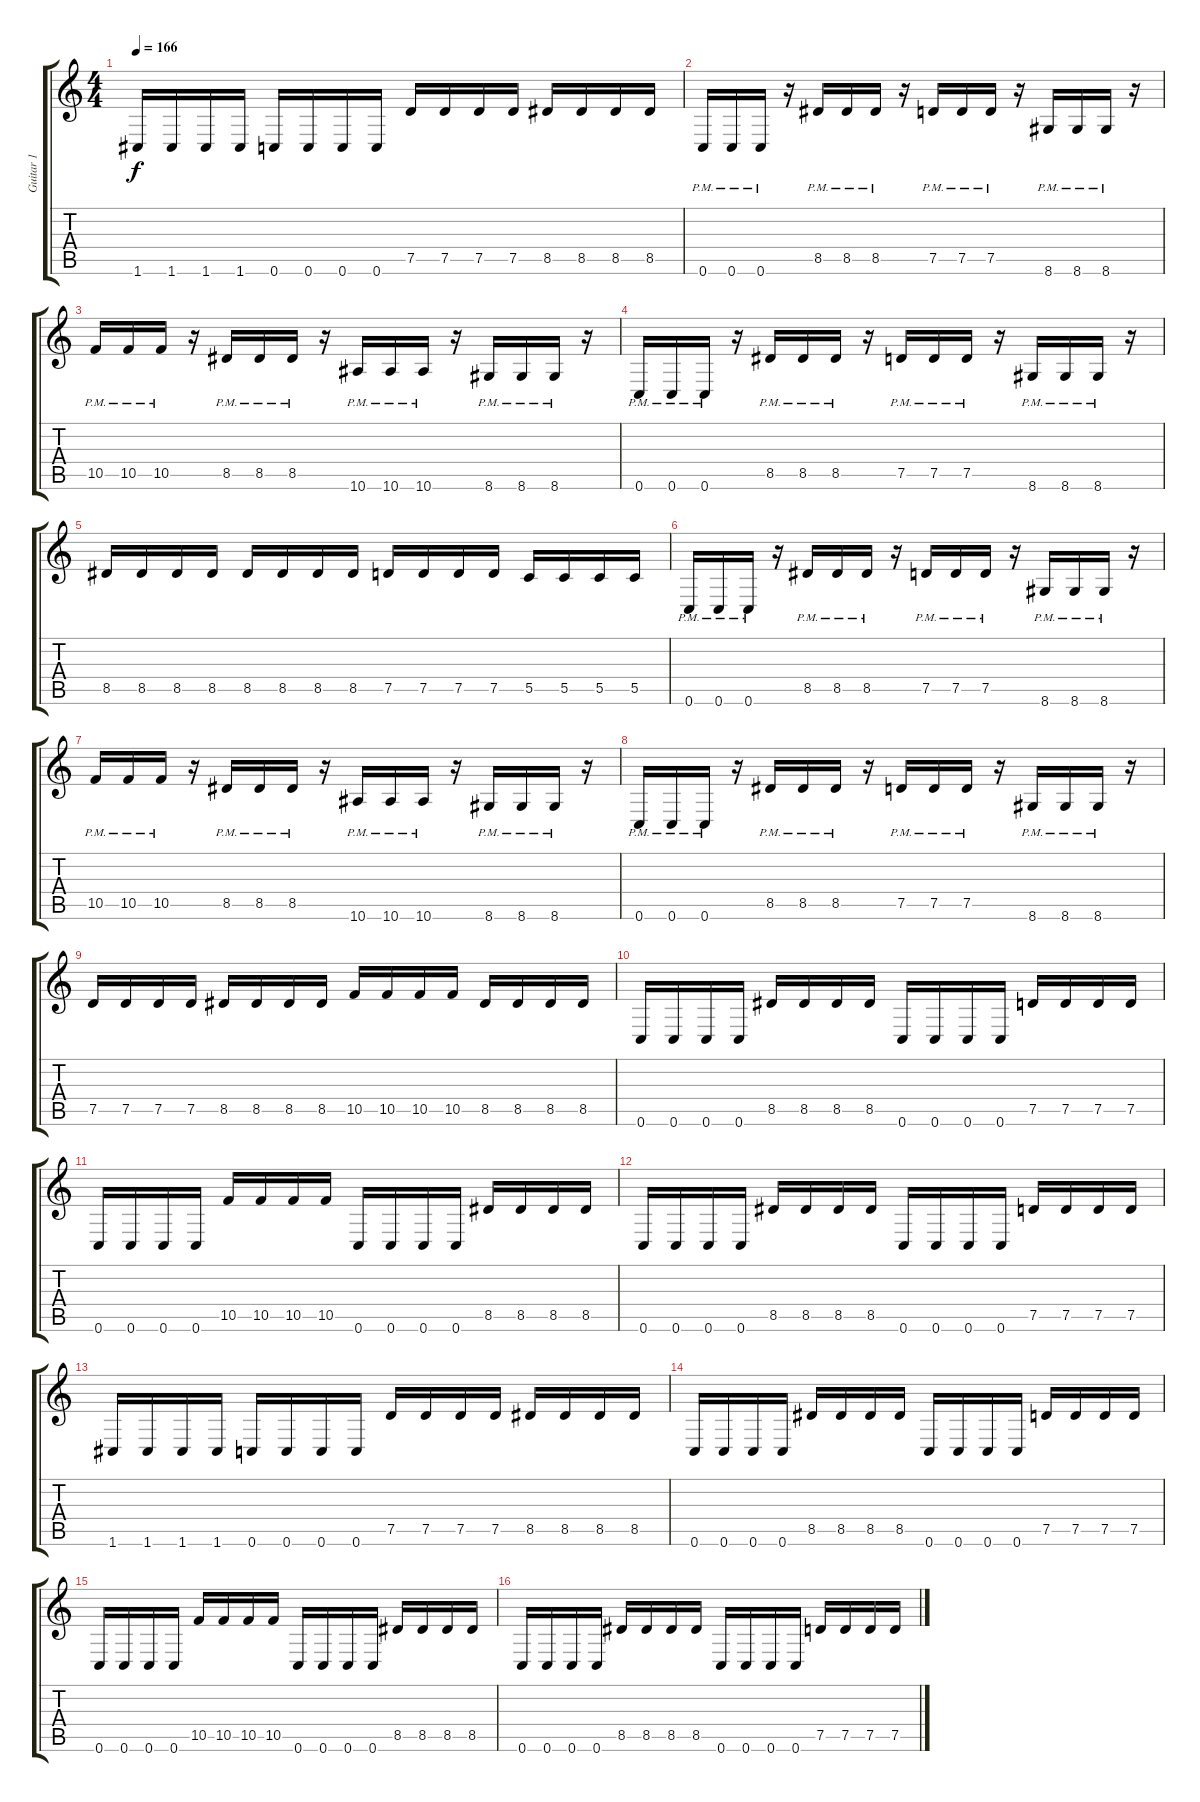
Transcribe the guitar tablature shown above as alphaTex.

\track ("Guitar 1" "Guitar 1") {instrument distortionguitar}
\staff {score tabs}
\tuning (D4 A3 F3 C3 G2 C2) {hide}
\ts (4 4)
\tempo 166
\clef g2
\ks c
1.6.16{dy f} 1.6.16 1.6.16 1.6.16 0.6.16 0.6.16 0.6.16 0.6.16 7.5.16 7.5.16 7.5.16 7.5.16 8.5.16 8.5.16 8.5.16 8.5.16 |
0.6{pm}.16 0.6{pm}.16 0.6{pm}.16 r.16 8.5{pm}.16 8.5{pm}.16 8.5{pm}.16 r.16 7.5{pm}.16 7.5{pm}.16 7.5{pm}.16 r.16 8.6{pm}.16 8.6{pm}.16 8.6{pm}.16 r.16 |
10.5{pm}.16 10.5{pm}.16 10.5{pm}.16 r.16 8.5{pm}.16 8.5{pm}.16 8.5{pm}.16 r.16 10.6{pm}.16 10.6{pm}.16 10.6{pm}.16 r.16 8.6{pm}.16 8.6{pm}.16 8.6{pm}.16 r.16 |
0.6{pm}.16 0.6{pm}.16 0.6{pm}.16 r.16 8.5{pm}.16 8.5{pm}.16 8.5{pm}.16 r.16 7.5{pm}.16 7.5{pm}.16 7.5{pm}.16 r.16 8.6{pm}.16 8.6{pm}.16 8.6{pm}.16 r.16 |
8.5.16 8.5.16 8.5.16 8.5.16 8.5.16 8.5.16 8.5.16 8.5.16 7.5.16 7.5.16 7.5.16 7.5.16 5.5.16 5.5.16 5.5.16 5.5.16 |
0.6{pm}.16 0.6{pm}.16 0.6{pm}.16 r.16 8.5{pm}.16 8.5{pm}.16 8.5{pm}.16 r.16 7.5{pm}.16 7.5{pm}.16 7.5{pm}.16 r.16 8.6{pm}.16 8.6{pm}.16 8.6{pm}.16 r.16 |
10.5{pm}.16 10.5{pm}.16 10.5{pm}.16 r.16 8.5{pm}.16 8.5{pm}.16 8.5{pm}.16 r.16 10.6{pm}.16 10.6{pm}.16 10.6{pm}.16 r.16 8.6{pm}.16 8.6{pm}.16 8.6{pm}.16 r.16 |
0.6{pm}.16 0.6{pm}.16 0.6{pm}.16 r.16 8.5{pm}.16 8.5{pm}.16 8.5{pm}.16 r.16 7.5{pm}.16 7.5{pm}.16 7.5{pm}.16 r.16 8.6{pm}.16 8.6{pm}.16 8.6{pm}.16 r.16 |
7.5.16 7.5.16 7.5.16 7.5.16 8.5.16 8.5.16 8.5.16 8.5.16 10.5.16 10.5.16 10.5.16 10.5.16 8.5.16 8.5.16 8.5.16 8.5.16 |
0.6.16 0.6.16 0.6.16 0.6.16 8.5.16 8.5.16 8.5.16 8.5.16 0.6.16 0.6.16 0.6.16 0.6.16 7.5.16 7.5.16 7.5.16 7.5.16 |
0.6.16 0.6.16 0.6.16 0.6.16 10.5.16 10.5.16 10.5.16 10.5.16 0.6.16 0.6.16 0.6.16 0.6.16 8.5.16 8.5.16 8.5.16 8.5.16 |
0.6.16 0.6.16 0.6.16 0.6.16 8.5.16 8.5.16 8.5.16 8.5.16 0.6.16 0.6.16 0.6.16 0.6.16 7.5.16 7.5.16 7.5.16 7.5.16 |
1.6.16 1.6.16 1.6.16 1.6.16 0.6.16 0.6.16 0.6.16 0.6.16 7.5.16 7.5.16 7.5.16 7.5.16 8.5.16 8.5.16 8.5.16 8.5.16 |
0.6.16 0.6.16 0.6.16 0.6.16 8.5.16 8.5.16 8.5.16 8.5.16 0.6.16 0.6.16 0.6.16 0.6.16 7.5.16 7.5.16 7.5.16 7.5.16 |
0.6.16 0.6.16 0.6.16 0.6.16 10.5.16 10.5.16 10.5.16 10.5.16 0.6.16 0.6.16 0.6.16 0.6.16 8.5.16 8.5.16 8.5.16 8.5.16 |
0.6.16 0.6.16 0.6.16 0.6.16 8.5.16 8.5.16 8.5.16 8.5.16 0.6.16 0.6.16 0.6.16 0.6.16 7.5.16 7.5.16 7.5.16 7.5.16
